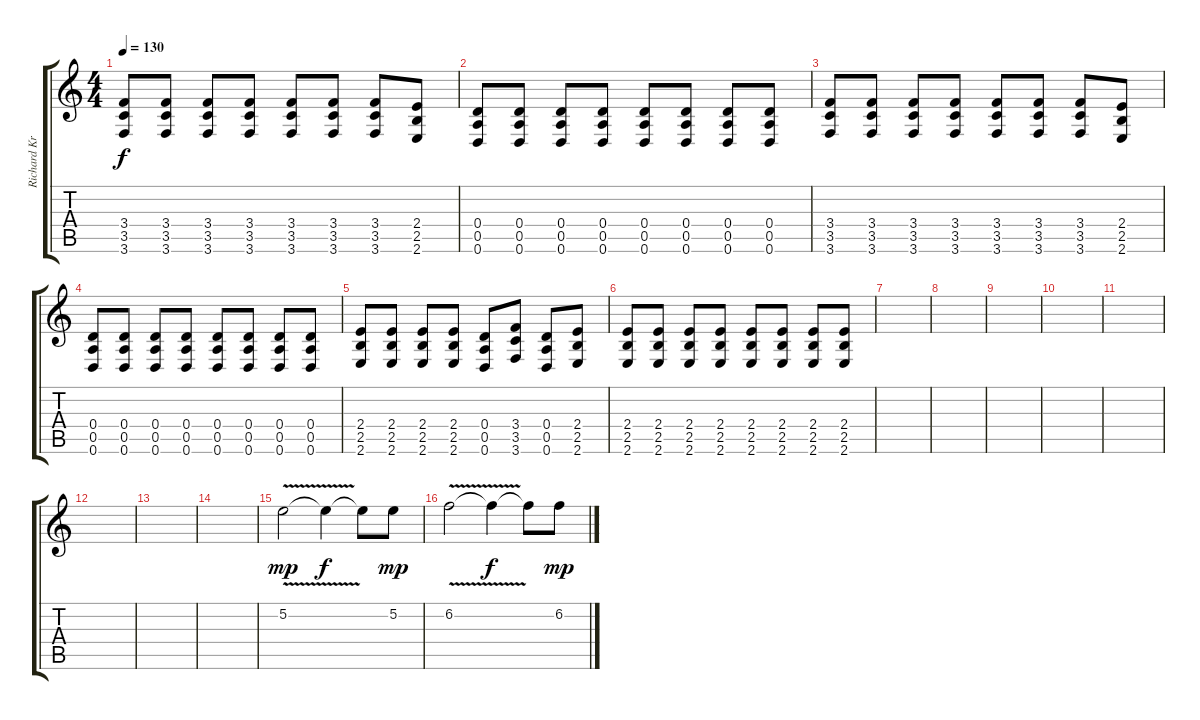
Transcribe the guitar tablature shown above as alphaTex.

\track ("Richard Kruspe" "Richard Kr") {instrument distortionguitar}
\staff {score tabs}
\tuning (E4 B3 G3 D3 A2 D2) {hide}
\ts (4 4)
\tempo 130
\clef g2
\ks c
(3.4 3.5 3.6).8{dy f} (3.4 3.5 3.6).8 (3.4 3.5 3.6).8 (3.4 3.5 3.6).8 (3.4 3.5 3.6).8 (3.4 3.5 3.6).8 (3.4 3.5 3.6).8 (2.4 2.5 2.6).8 |
(0.4 0.5 0.6).8 (0.4 0.5 0.6).8 (0.4 0.5 0.6).8 (0.4 0.5 0.6).8 (0.4 0.5 0.6).8 (0.4 0.5 0.6).8 (0.4 0.5 0.6).8 (0.4 0.5 0.6).8 |
(3.4 3.5 3.6).8 (3.4 3.5 3.6).8 (3.4 3.5 3.6).8 (3.4 3.5 3.6).8 (3.4 3.5 3.6).8 (3.4 3.5 3.6).8 (3.4 3.5 3.6).8 (2.4 2.5 2.6).8 |
(0.4 0.5 0.6).8 (0.4 0.5 0.6).8 (0.4 0.5 0.6).8 (0.4 0.5 0.6).8 (0.4 0.5 0.6).8 (0.4 0.5 0.6).8 (0.4 0.5 0.6).8 (0.4 0.5 0.6).8 |
(2.4 2.5 2.6).8 (2.4 2.5 2.6).8 (2.4 2.5 2.6).8 (2.4 2.5 2.6).8 (0.4 0.5 0.6).8 (3.4 3.5 3.6).8 (0.4 0.5 0.6).8 (2.4 2.5 2.6).8 |
(2.4 2.5 2.6).8 (2.4 2.5 2.6).8 (2.4 2.5 2.6).8 (2.4 2.5 2.6).8 (2.4 2.5 2.6).8 (2.4 2.5 2.6).8 (2.4 2.5 2.6).8 (2.4 2.5 2.6).8 |
|
|
|
|
|
|
|
|
5.2{v}.2{dy mp} 5.2{t}.4{dy f} 5.2{t}.8 5.2.8{dy mp} |
6.2{v}.2 6.2{t}.4{dy f} 6.2{t}.8 6.2.8{dy mp}
